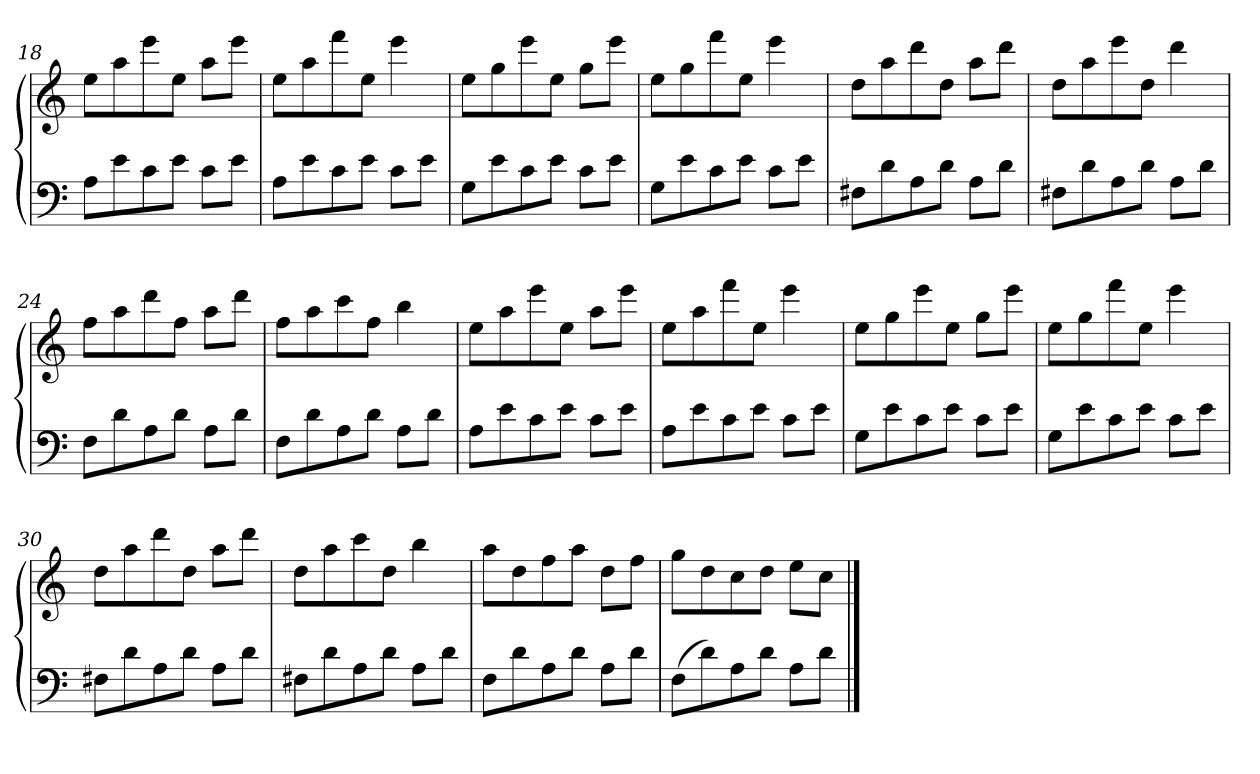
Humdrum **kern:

**kern	**kern
*part1	*part1
*staff2	*staff1
*clefF4	*clefG2
*k[]	*k[]
=18	=18
8A\L	8ee\L
8e\	8aa\
8c\	8eee\
8e\J	8ee\J
8c\L	8aa\L
8e\J	8eee\J
=19	=19
8A\L	8ee\L
8e\	8aa\
8c\	8fff\
8e\J	8ee\J
8c\L	4eee\
8e\J	.
=20	=20
8G\L	8ee\L
8e\	8gg\
8c\	8eee\
8e\J	8ee\J
8c\L	8gg\L
8e\J	8eee\J
!!LO:LB:g=z
=21	=21
8G\L	8ee\L
8e\	8gg\
8c\	8fff\
8e\J	8ee\J
8c\L	4eee\
8e\J	.
=22	=22
8F#i\L	8dd\L
8d\	8aa\
8A\	8ddd\
8d\J	8dd\J
8A\L	8aa\L
8d\J	8ddd\J
=23	=23
8F#i\L	8dd\L
8d\	8aa\
8A\	8eee\
8d\J	8dd\J
8A\L	4ddd\
8d\J	.
=24	=24
8F\L	8ff\L
8d\	8aa\
8A\	8ddd\
8d\J	8ff\J
8A\L	8aa\L
8d\J	8ddd\J
=25	=25
8F\L	8ff\L
8d\	8aa\
8A\	8ccc\
8d\J	8ff\J
8A\L	4bb\
8d\J	.
!!LO:LB:g=z
=26	=26
8A\L	8ee\L
8e\	8aa\
8c\	8eee\
8e\J	8ee\J
8c\L	8aa\L
8e\J	8eee\J
=27	=27
8A\L	8ee\L
8e\	8aa\
8c\	8fff\
8e\J	8ee\J
8c\L	4eee\
8e\J	.
=28	=28
8G\L	8ee\L
8e\	8gg\
8c\	8eee\
8e\J	8ee\J
8c\L	8gg\L
8e\J	8eee\J
=29	=29
8G\L	8ee\L
8e\	8gg\
8c\	8fff\
8e\J	8ee\J
8c\L	4eee\
8e\J	.
=30	=30
8F#i\L	8dd\L
8d\	8aa\
8A\	8ddd\
8d\J	8dd\J
8A\L	8aa\L
8d\J	8ddd\J
!!LO:PB:g=z
=31	=31
8F#i\L	8dd\L
8d\	8aa\
8A\	8ccc\
8d\J	8dd\J
8A\L	4bb\
8d\J	.
=32	=32
8F\L	8aa\L
8d\	8dd\
8A\	8ff\
8d\J	8aa\J
8A\L	8dd\L
8d\J	8ff\J
=33	=33
(<8F\L	8gg\L
8d\)	8dd\
8A\	8cc\
8d\J	8dd\J
8A\L	8ee\L
8d\J	8cc\J
==	==
*-	*-
